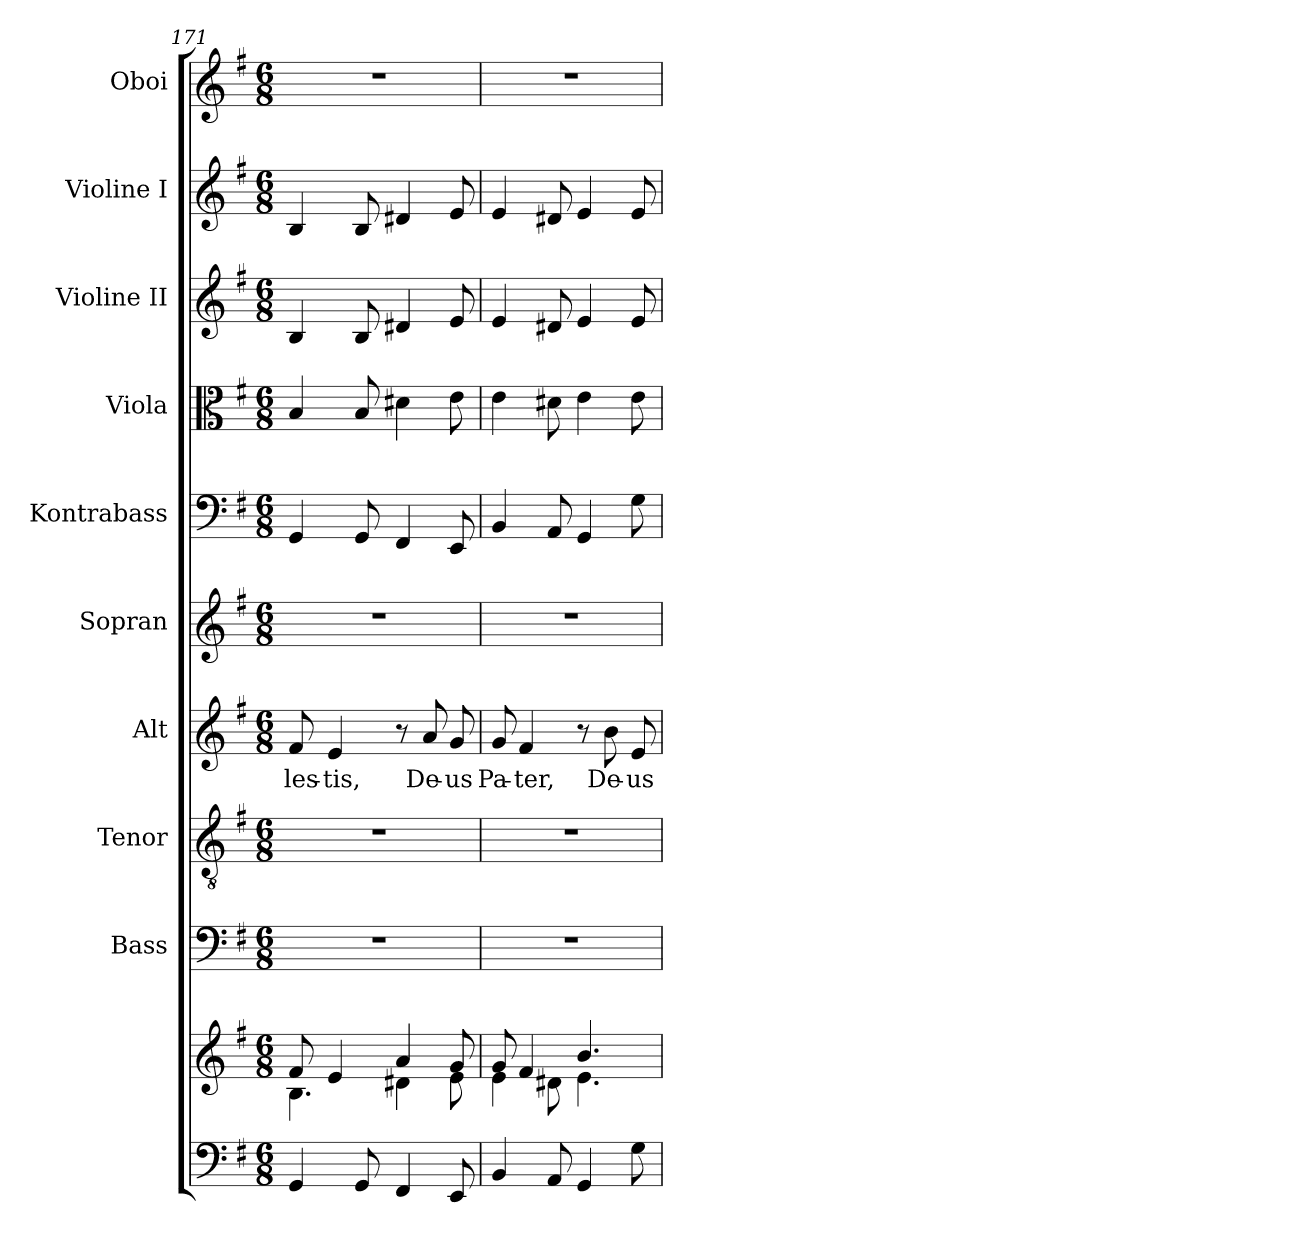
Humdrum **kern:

**kern	**kern	**kern	**kern	**kern	**text	**kern	**kern	**kern	**kern	**kern	**kern
*part10	*part10	*part9	*part8	*part7	*part7	*part6	*part5	*part4	*part3	*part2	*part1
*staff11	*staff10	*staff9	*staff8	*staff7	*staff7	*staff6	*staff5	*staff4	*staff3	*staff2	*staff1
*	*	*I"Bass	*I"Tenor	*I"Alt	*	*I"Sopran	*I"Kontrabass	*I"Viola	*I"Violine II	*I"Violine I	*I"Oboi
*	*	*I'B.	*I'T.	*I'A.	*	*I'S.	*I'Kb.	*I'Vla.	*I'Vl. II	*I'Vl. I	*I'Ob.
*clefF4	*clefG2	*clefF4	*clefGv2	*clefG2	*	*clefG2	*clefF4	*clefC3	*clefG2	*clefG2	*clefG2
*	*	*	*	*	*	*	*ITrd7c12	*	*	*	*
*k[f#]	*k[f#]	*k[f#]	*k[f#]	*k[f#]	*	*k[f#]	*k[f#]	*k[f#]	*k[f#]	*k[f#]	*k[f#]
*G:	*G:	*G:	*G:	*G:	*	*G:	*G:	*G:	*G:	*G:	*G:
*M6/8	*M6/8	*M6/8	*M6/8	*M6/8	*	*M6/8	*M6/8	*M6/8	*M6/8	*M6/8	*M6/8
=171	=171	=171	=171	=171	=171	=171	=171	=171	=171	=171	=171
*	*^	*	*	*	*	*	*	*	*	*	*
!	!	!	!	!	!	!LO:LY:b	!	!	!	!	!	!
4GG/	8f#/	4.B\	2.r	2.r	8f#/	-les-	2.r	4GGG/	4B/	4B/	4B/	2.r
!	!	!	!	!	!	!LO:LY:b	!	!	!	!	!	!
.	4e/	.	.	.	4e/	-tis,	.	.	.	.	.	.
8GG/	.	.	.	.	.	.	.	8GGG/	8B/	8B/	8B/	.
4FF#/	4a/	4d#X\	.	.	8r	.	.	4FFF#/	4d#X\	4d#X/	4d#X/	.
!	!	!	!	!	!	!LO:LY:b	!	!	!	!	!	!
.	.	.	.	.	8a/	De-	.	.	.	.	.	.
!	!	!	!	!	!	!LO:LY:b	!	!	!	!	!	!
8EE/	8g/	8e\	.	.	8g/	-us	.	8EEE/	8e\	8e/	8e/	.
=172	=172	=172	=172	=172	=172	=172	=172	=172	=172	=172	=172	=172
!	!	!	!	!	!	!LO:LY:b	!	!	!	!	!	!
4BB/	8g/	4e\	2.r	2.r	8g/	Pa-	2.r	4BBB/	4e\	4e/	4e/	2.r
!	!	!	!	!	!	!LO:LY:b	!	!	!	!	!	!
.	4f#/	.	.	.	4f#/	-ter,	.	.	.	.	.	.
8AA/	.	8d#X\	.	.	.	.	.	8AAA/	8d#X\	8d#X/	8d#X/	.
4GG/	4.b/	4.e\	.	.	8r	.	.	4GGG/	4e\	4e/	4e/	.
!	!	!	!	!	!	!LO:LY:b	!	!	!	!	!	!
.	.	.	.	.	8b\	De-	.	.	.	.	.	.
!	!	!	!	!	!	!LO:LY:b	!	!	!	!	!	!
8G\	.	.	.	.	8e/	-us	.	8GG\	8e\	8e/	8e/	.
*	*v	*v	*	*	*	*	*	*	*	*	*	*
=	=	=	=	=	=	=	=	=	=	=	=
*-	*-	*-	*-	*-	*-	*-	*-	*-	*-	*-	*-
